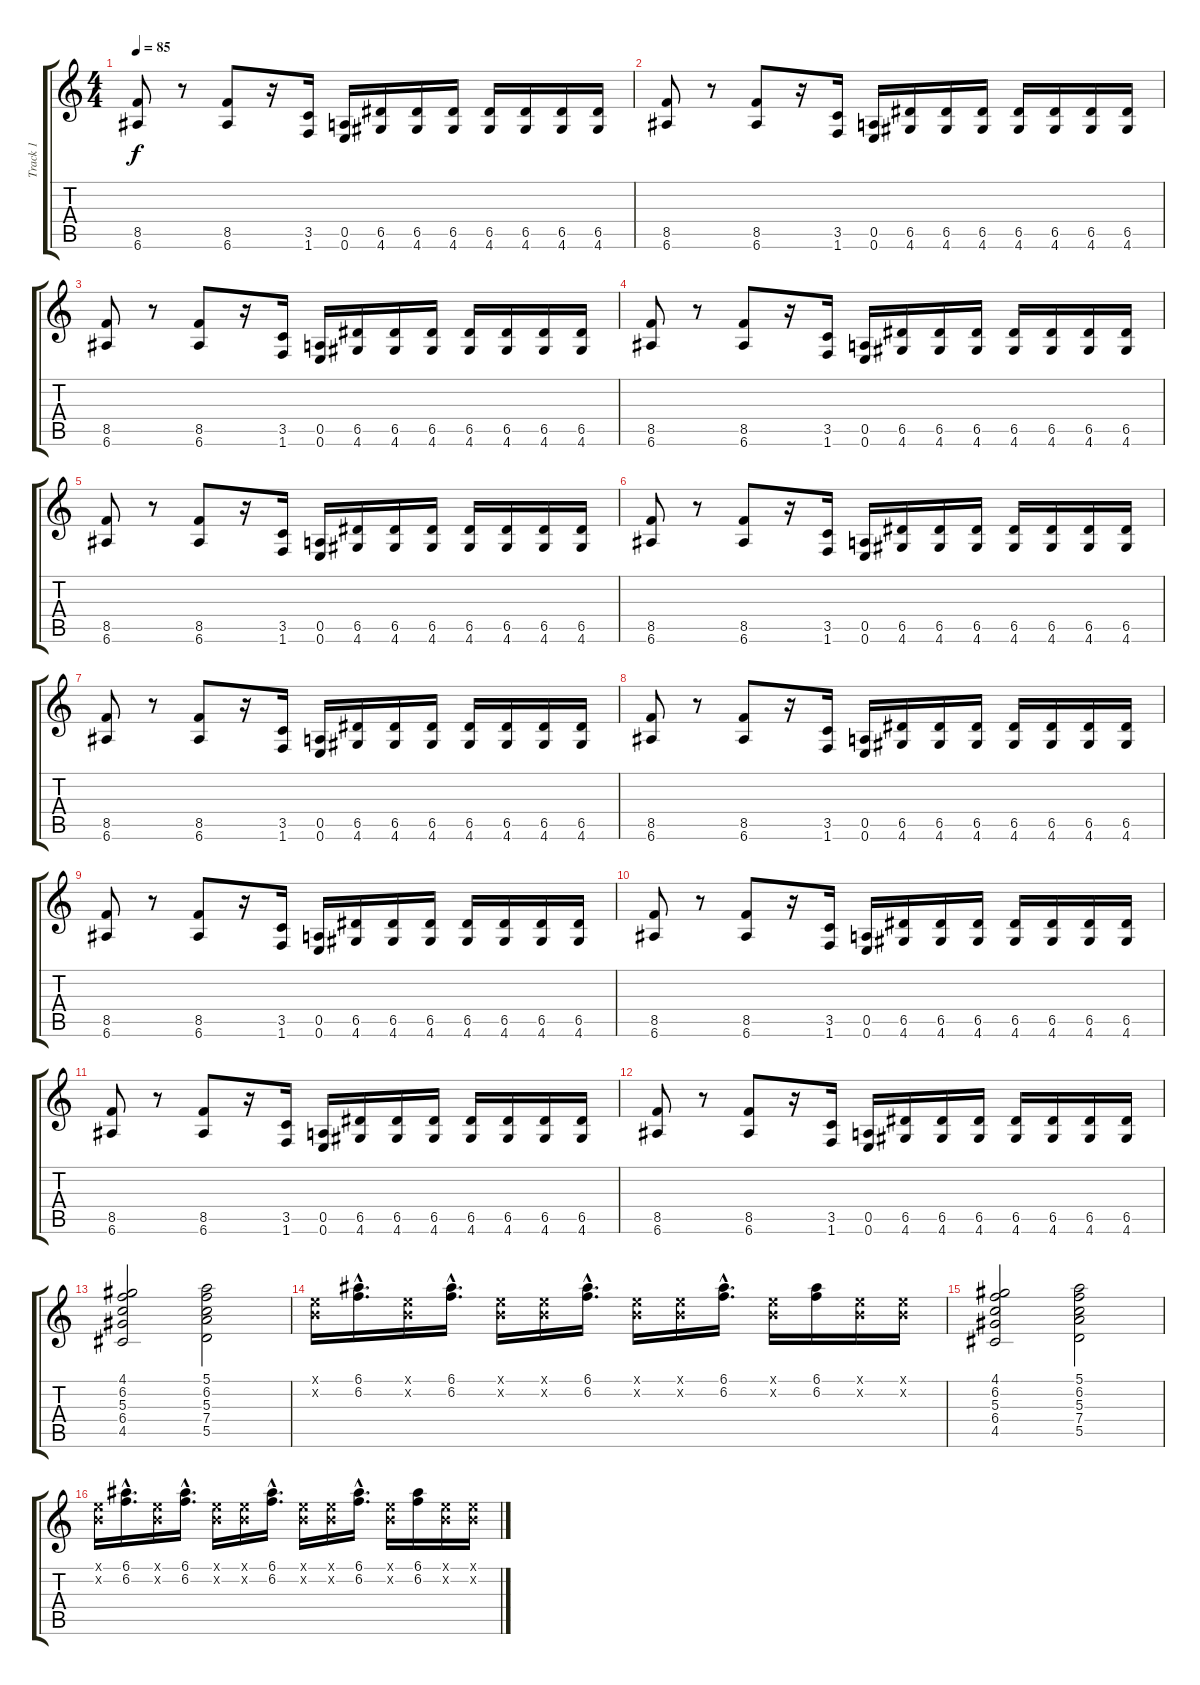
\track ("Track 1" "Track 1") {instrument overdrivenguitar}
\staff {score tabs}
\tuning (E4 B3 G3 D3 A2 E2) {hide}
\ts (4 4)
\tempo 85
\clef g2
\ks c
(8.5 6.6).8{dy f} r.8 (8.5 6.6).8 r.16 (3.5 1.6).16 (0.5 0.6).16 (6.5 4.6).16 (6.5 4.6).16 (6.5 4.6).16 (6.5 4.6).16 (6.5 4.6).16 (6.5 4.6).16 (6.5 4.6).16 |
(8.5 6.6).8 r.8 (8.5 6.6).8 r.16 (3.5 1.6).16 (0.5 0.6).16 (6.5 4.6).16 (6.5 4.6).16 (6.5 4.6).16 (6.5 4.6).16 (6.5 4.6).16 (6.5 4.6).16 (6.5 4.6).16 |
(8.5 6.6).8 r.8 (8.5 6.6).8 r.16 (3.5 1.6).16 (0.5 0.6).16 (6.5 4.6).16 (6.5 4.6).16 (6.5 4.6).16 (6.5 4.6).16 (6.5 4.6).16 (6.5 4.6).16 (6.5 4.6).16 |
(8.5 6.6).8 r.8 (8.5 6.6).8 r.16 (3.5 1.6).16 (0.5 0.6).16 (6.5 4.6).16 (6.5 4.6).16 (6.5 4.6).16 (6.5 4.6).16 (6.5 4.6).16 (6.5 4.6).16 (6.5 4.6).16 |
(8.5 6.6).8 r.8 (8.5 6.6).8 r.16 (3.5 1.6).16 (0.5 0.6).16 (6.5 4.6).16 (6.5 4.6).16 (6.5 4.6).16 (6.5 4.6).16 (6.5 4.6).16 (6.5 4.6).16 (6.5 4.6).16 |
(8.5 6.6).8 r.8 (8.5 6.6).8 r.16 (3.5 1.6).16 (0.5 0.6).16 (6.5 4.6).16 (6.5 4.6).16 (6.5 4.6).16 (6.5 4.6).16 (6.5 4.6).16 (6.5 4.6).16 (6.5 4.6).16 |
(8.5 6.6).8 r.8 (8.5 6.6).8 r.16 (3.5 1.6).16 (0.5 0.6).16 (6.5 4.6).16 (6.5 4.6).16 (6.5 4.6).16 (6.5 4.6).16 (6.5 4.6).16 (6.5 4.6).16 (6.5 4.6).16 |
(8.5 6.6).8 r.8 (8.5 6.6).8 r.16 (3.5 1.6).16 (0.5 0.6).16 (6.5 4.6).16 (6.5 4.6).16 (6.5 4.6).16 (6.5 4.6).16 (6.5 4.6).16 (6.5 4.6).16 (6.5 4.6).16 |
(8.5 6.6).8 r.8 (8.5 6.6).8 r.16 (3.5 1.6).16 (0.5 0.6).16 (6.5 4.6).16 (6.5 4.6).16 (6.5 4.6).16 (6.5 4.6).16 (6.5 4.6).16 (6.5 4.6).16 (6.5 4.6).16 |
(8.5 6.6).8 r.8 (8.5 6.6).8 r.16 (3.5 1.6).16 (0.5 0.6).16 (6.5 4.6).16 (6.5 4.6).16 (6.5 4.6).16 (6.5 4.6).16 (6.5 4.6).16 (6.5 4.6).16 (6.5 4.6).16 |
(8.5 6.6).8 r.8 (8.5 6.6).8 r.16 (3.5 1.6).16 (0.5 0.6).16 (6.5 4.6).16 (6.5 4.6).16 (6.5 4.6).16 (6.5 4.6).16 (6.5 4.6).16 (6.5 4.6).16 (6.5 4.6).16 |
(8.5 6.6).8 r.8 (8.5 6.6).8 r.16 (3.5 1.6).16 (0.5 0.6).16 (6.5 4.6).16 (6.5 4.6).16 (6.5 4.6).16 (6.5 4.6).16 (6.5 4.6).16 (6.5 4.6).16 (6.5 4.6).16 |
(4.1 6.2 5.3 6.4 4.5).2 (5.1 6.2 5.3 7.4 5.5).2 |
(0.1{x} 0.2{x}).16 (6.1{hac} 6.2{hac}).16{d} (0.1{x} 0.2{x}).16 (6.1{hac} 6.2{hac}).16{d} (0.1{x} 0.2{x}).16 (0.1{x} 0.2{x}).16 (6.1{hac} 6.2{hac}).16{d} (0.1{x} 0.2{x}).16 (0.1{x} 0.2{x}).16 (6.1{hac} 6.2{hac}).16{d} (0.1{x} 0.2{x}).16 (6.1 6.2).16 (0.1{x} 0.2{x}).16 (0.1{x} 0.2{x}).16 |
(4.1 6.2 5.3 6.4 4.5).2 (5.1 6.2 5.3 7.4 5.5).2 |
(0.1{x} 0.2{x}).16 (6.1{hac} 6.2{hac}).16{d} (0.1{x} 0.2{x}).16 (6.1{hac} 6.2{hac}).16{d} (0.1{x} 0.2{x}).16 (0.1{x} 0.2{x}).16 (6.1{hac} 6.2{hac}).16{d} (0.1{x} 0.2{x}).16 (0.1{x} 0.2{x}).16 (6.1{hac} 6.2{hac}).16{d} (0.1{x} 0.2{x}).16 (6.1 6.2).16 (0.1{x} 0.2{x}).16 (0.1{x} 0.2{x}).16
